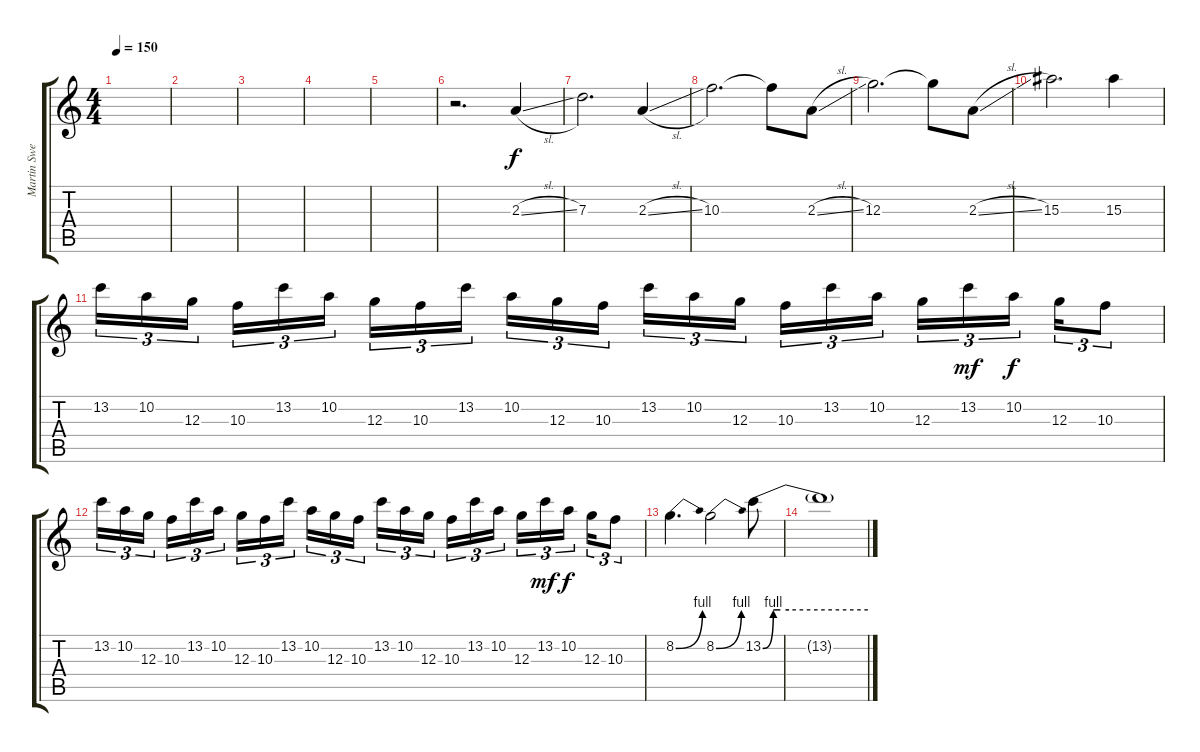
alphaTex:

\track ("Martin Sweet Solo" "Martin Swe") {instrument overdrivenguitar}
\staff {score tabs}
\tuning (E4 B3 G3 D3 A2 D2) {hide}
\ts (4 4)
\tempo 150
\clef g2
\ks c
|
|
|
|
|
r.2{d} 2.3{sl}.4 |
7.3.2{d} 2.3{sl}.4 |
10.3.2{d} 10.3{t}.8 2.3{sl}.8 |
12.3.2{d} 12.3{t}.8 2.3{sl}.8 |
15.3.2{d} 15.3.4 |
13.2.16{tu (3 2)} 10.2.16{tu (3 2)} 12.3.16{tu (3 2) beam splitsecondary} 10.3.16{tu (3 2)} 13.2.16{tu (3 2)} 10.2.16{tu (3 2)} 12.3.16{tu (3 2)} 10.3.16{tu (3 2)} 13.2.16{tu (3 2) beam splitsecondary} 10.2.16{tu (3 2)} 12.3.16{tu (3 2)} 10.3.16{tu (3 2)} 13.2.16{tu (3 2)} 10.2.16{tu (3 2)} 12.3.16{tu (3 2) beam splitsecondary} 10.3.16{tu (3 2)} 13.2.16{tu (3 2)} 10.2.16{tu (3 2)} 12.3.16{tu (3 2)} 13.2.16{tu (3 2) dy mf} 10.2.16{tu (3 2) dy f beam splitsecondary} 12.3.16{tu (3 2)} 10.3.8{tu (3 2)} |
13.2.16{tu (3 2)} 10.2.16{tu (3 2)} 12.3.16{tu (3 2) beam splitsecondary} 10.3.16{tu (3 2)} 13.2.16{tu (3 2)} 10.2.16{tu (3 2)} 12.3.16{tu (3 2)} 10.3.16{tu (3 2)} 13.2.16{tu (3 2) beam splitsecondary} 10.2.16{tu (3 2)} 12.3.16{tu (3 2)} 10.3.16{tu (3 2)} 13.2.16{tu (3 2)} 10.2.16{tu (3 2)} 12.3.16{tu (3 2) beam splitsecondary} 10.3.16{tu (3 2)} 13.2.16{tu (3 2)} 10.2.16{tu (3 2)} 12.3.16{tu (3 2)} 13.2.16{tu (3 2) dy mf} 10.2.16{tu (3 2) dy f beam splitsecondary} 12.3.16{tu (3 2)} 10.3.8{tu (3 2)} |
8.2{be (bend 0 0 60 4)}.4{d} 8.2{be (bend 0 0 60 4)}.2 13.2{be (custom 0 0 6 4 10 4 15 4 60 4)}.8 |
13.2{t}.1
